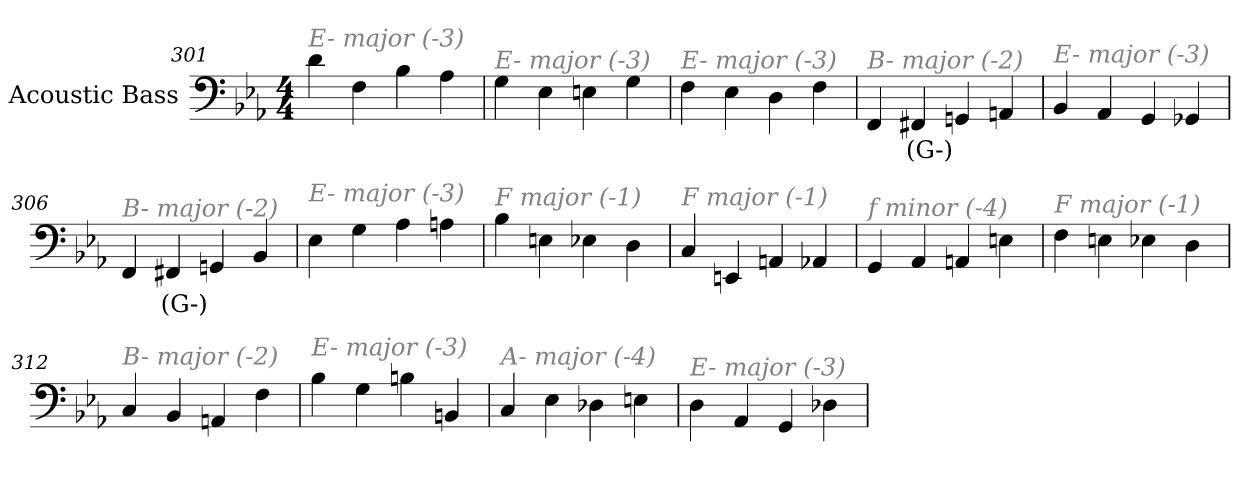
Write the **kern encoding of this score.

**kern	**text
*part1	*part1
*staff1	*staff1
*I"Acoustic Bass	*
*clefF4	*
*ITrd7c12	*
*k[b-e-a-]	*
*E-:	*
*M4/4	*
=301	=301
!LO:TX:i:color=#808080:t=E- major (-3)	!
4D	.
4FF	.
4BB-	.
4AA-	.
=302	=302
!LO:TX:i:color=#808080:t=E- major (-3)	!
4GG	.
4EE-	.
4EEn	.
4GG	.
=303	=303
!LO:TX:i:color=#808080:t=E- major (-3)	!
4FF	.
4EE-	.
4DD	.
4FF	.
=304	=304
!LO:TX:i:color=#808080:t=B- major (-2)	!
4FFF	.
4FFF#Xi	(G-)
4GGGn	.
4AAAn	.
=305	=305
!LO:TX:i:color=#808080:t=E- major (-3)	!
4BBB-	.
4AAA-	.
4GGG	.
4GGG-X	.
=306	=306
!LO:TX:i:color=#808080:t=B- major (-2)	!
4FFF	.
4FFF#Xi	(G-)
4GGGn	.
4BBB-	.
=307	=307
!LO:TX:i:color=#808080:t=E- major (-3)	!
4EE-	.
4GG	.
4AA-	.
4AAn	.
=308	=308
!LO:TX:i:color=#808080:t=F major (-1)	!
4BB-	.
4EEn	.
4EE-X	.
4DD	.
=309	=309
!LO:TX:i:color=#808080:t=F major (-1)	!
4CC	.
4EEEn	.
4AAAn	.
4AAA-X	.
=310	=310
!LO:TX:i:color=#808080:t=f minor (-4)	!
4GGG	.
4AAA-	.
4AAAn	.
4EEn	.
=311	=311
!LO:TX:i:color=#808080:t=F major (-1)	!
4FF	.
4EEn	.
4EE-X	.
4DD	.
=312	=312
!LO:TX:i:color=#808080:t=B- major (-2)	!
4CC	.
4BBB-	.
4AAAn	.
4FF	.
=313	=313
!LO:TX:i:color=#808080:t=E- major (-3)	!
4BB-	.
4GG	.
4BBn	.
4BBBn	.
=314	=314
!LO:TX:i:color=#808080:t=A- major (-4)	!
4CC	.
4EE-	.
4DD-X	.
4EEn	.
=315	=315
!LO:TX:i:color=#808080:t=E- major (-3)	!
4DD	.
4AAA-	.
4GGG	.
4DD-X	.
=	=
*-	*-
